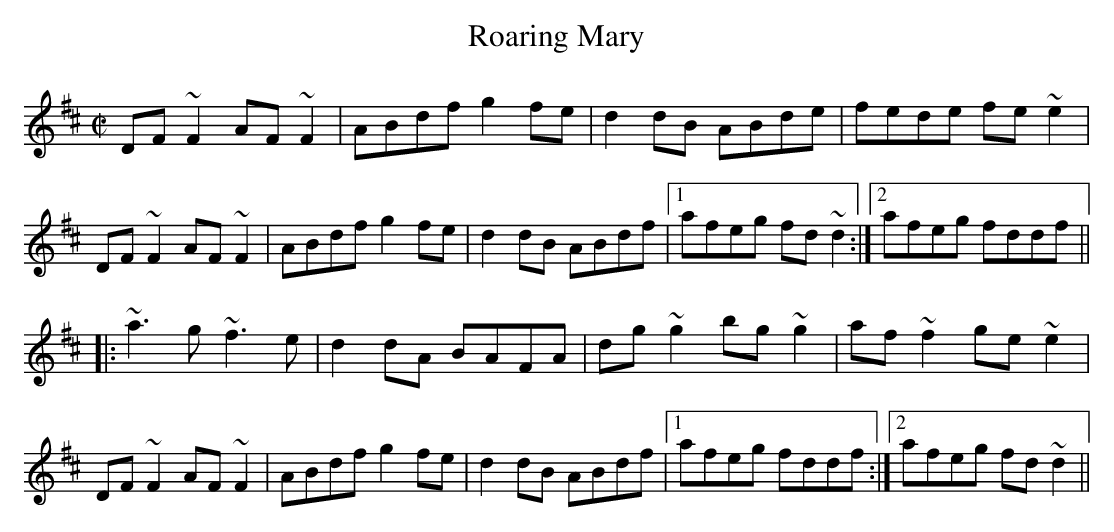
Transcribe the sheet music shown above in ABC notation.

X:1
T:Roaring Mary
M:C|
K:D
DF~F2 AF~F2|ABdf g2fe|d2dB ABde|fede fe~e2|
DF~F2 AF~F2|ABdf g2fe|d2dB ABdf|1 afeg fd~d2:|2 afeg fddf||
|:~a3g ~f3e|d2dA BAFA|dg~g2 bg~g2|af~f2 ge~e2|
DF~F2 AF~F2|ABdf g2fe|d2dB ABdf|1 afeg fddf:|2 afeg fd~d2||
